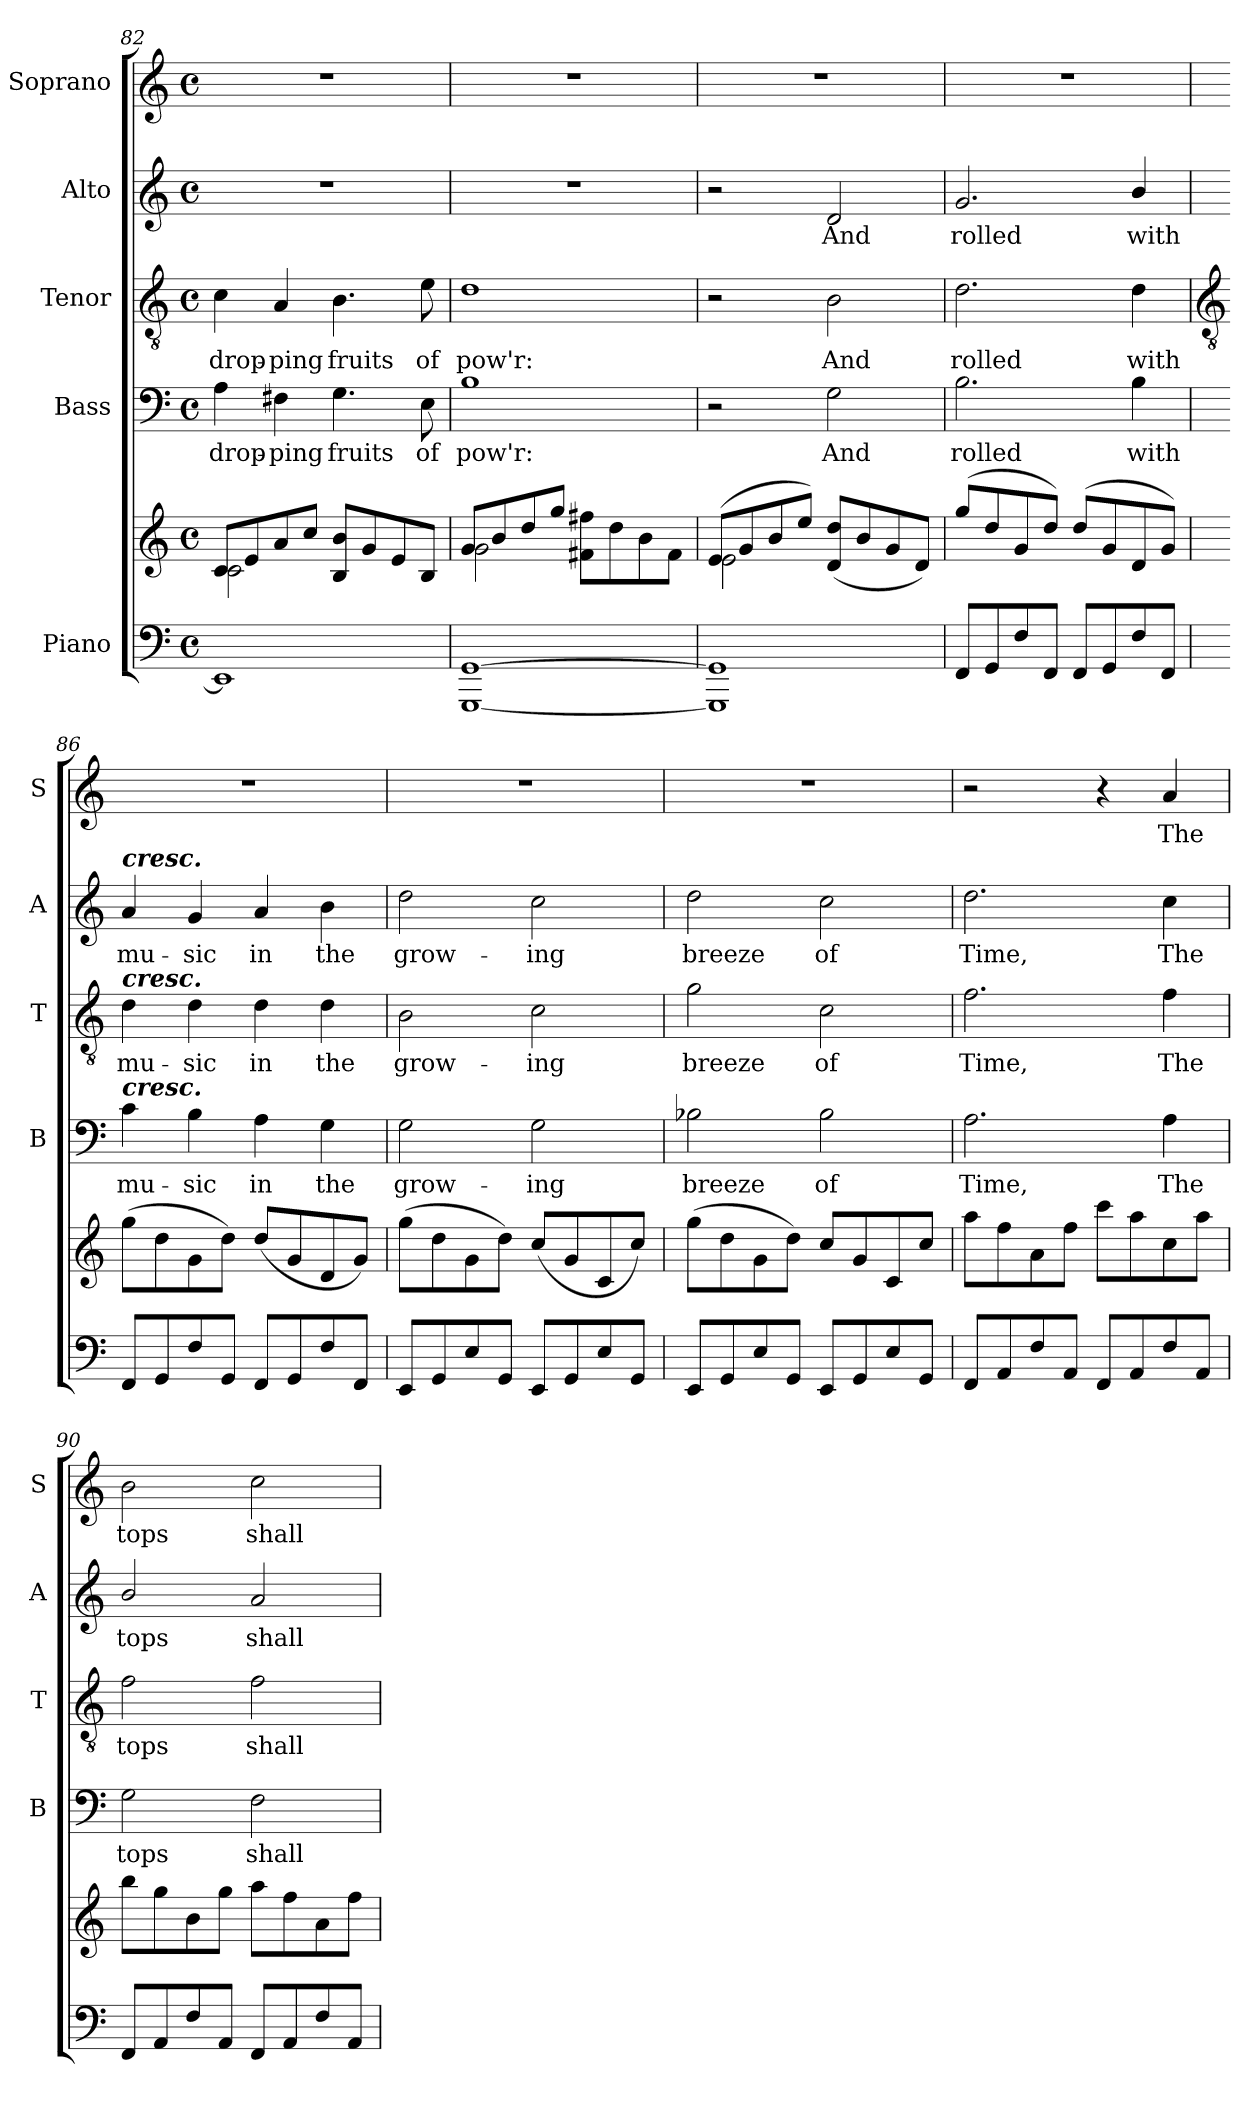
**kern	**kern	**kern	**text	**kern	**text	**kern	**text	**kern	**text
*part5	*part5	*part4	*part4	*part3	*part3	*part2	*part2	*part1	*part1
*staff6	*staff5	*staff4	*staff4	*staff3	*staff3	*staff2	*staff2	*staff1	*staff1
*I"Piano	*	*I"Bass	*	*I"Tenor	*	*I"Alto	*	*I"Soprano	*
*	*	*I'B	*	*I'T	*	*I'A	*	*I'S	*
*clefF4	*clefG2	*clefF4	*	*clefGv2	*	*clefG2	*	*clefG2	*
*k[]	*k[]	*k[]	*	*k[]	*	*k[]	*	*k[]	*
*C:	*C:	*C:	*	*C:	*	*C:	*	*C:	*
*M4/4	*M4/4	*M4/4	*	*M4/4	*	*M4/4	*	*M4/4	*
*met(c)	*met(c)	*met(c)	*	*met(c)	*	*met(c)	*	*met(c)	*
=82	=82	=82	=82	=82	=82	=82	=82	=82	=82
*	*^	*	*	*	*	*	*	*	*
!	!	!	!	!LO:LY:b	!	!LO:LY:b	!	!	!	!
1EE]	8cL	2c\	4A	drop-	4c	drop-	1r	.	1r	.
.	8e	.	.	.	.	.	.	.	.	.
!	!	!	!	!LO:LY:b	!	!LO:LY:b	!	!	!	!
.	8a	.	4F#X	-ping	4A	-ping	.	.	.	.
.	8ccJ	.	.	.	.	.	.	.	.	.
!	!	!	!	!LO:LY:b	!	!LO:LY:b	!	!	!	!
.	8B 8bL	2ryy	4.G	fruits	4.B	fruits	.	.	.	.
.	8g	.	.	.	.	.	.	.	.	.
.	8e	.	.	.	.	.	.	.	.	.
!	!	!	!	!LO:LY:b	!	!LO:LY:b	!	!	!	!
.	8BJ	.	8E	of	8e	of	.	.	.	.
=83	=83	=83	=83	=83	=83	=83	=83	=83	=83	=83
!	!	!	!	!LO:LY:b	!	!LO:LY:b	!	!	!	!
[1GGG [1GG	8g/L	2g\	1B	pow'r:	1d	pow'r:	1r	.	1r	.
.	8b/	.	.	.	.	.	.	.	.	.
.	8dd/	.	.	.	.	.	.	.	.	.
.	8gg/J	.	.	.	.	.	.	.	.	.
.	8f#X 8ff#XL	2ryy	.	.	.	.	.	.	.	.
.	8dd	.	.	.	.	.	.	.	.	.
.	8b	.	.	.	.	.	.	.	.	.
.	8f#J	.	.	.	.	.	.	.	.	.
=84	=84	=84	=84	=84	=84	=84	=84	=84	=84	=84
1GGG] 1GG]	(<8eL	2e\	2r	.	2r	.	2r	.	1r	.
.	8g	.	.	.	.	.	.	.	.	.
.	8b	.	.	.	.	.	.	.	.	.
.	8eeJ)	.	.	.	.	.	.	.	.	.
!	!	!	!	!LO:LY:b	!	!LO:LY:b	!	!LO:LY:b	!	!
.	(<8d 8ddL	2ryy	2G	And	2B	And	2d	And	.	.
.	8b	.	.	.	.	.	.	.	.	.
.	8g	.	.	.	.	.	.	.	.	.
.	8dJ)	.	.	.	.	.	.	.	.	.
=85	=85	=85	=85	=85	=85	=85	=85	=85	=85	=85
!	!	!	!	!LO:LY:b	!	!LO:LY:b	!	!LO:LY:b	!	!
8FFL	(>8ggL	1ryy	2.B	rolled	2.d	rolled	2.g	rolled	1r	.
8GG	8dd	.	.	.	.	.	.	.	.	.
8F	8g	.	.	.	.	.	.	.	.	.
8FFJ	8ddJ)	.	.	.	.	.	.	.	.	.
8FFL	(<8ddL	.	.	.	.	.	.	.	.	.
8GG	8g	.	.	.	.	.	.	.	.	.
!	!	!	!	!LO:LY:b	!	!LO:LY:b	!	!LO:LY:b	!	!
8F	8d	.	4B	with	4d	with	4b/	with	.	.
8FFJ	8gJ)	.	.	.	.	.	.	.	.	.
*	*v	*v	*	*	*	*	*	*	*	*
!!LO:LB:g=z
=86	=86	=86	=86	=86	=86	=86	=86	=86	=86
*	*	*	*	*clefGv2	*	*	*	*	*
!	!	!	!	!	!	!LO:TX:a:Bi:t=cresc.	!	!	!
!	!	!	!	!LO:TX:a:Bi:t=cresc.	!	!	!	!	!
!	!	!LO:TX:a:Bi:t=cresc.	!	!	!	!	!	!	!
!	!	!	!LO:LY:b	!	!LO:LY:b	!	!LO:LY:b	!	!
8FFL	(>8ggL	4c	mu-	4d	mu-	4a	mu-	1r	.
8GG	8dd	.	.	.	.	.	.	.	.
!	!	!	!LO:LY:b	!	!LO:LY:b	!	!LO:LY:b	!	!
8F	8g	4B	-sic	4d	-sic	4g	-sic	.	.
8GGJ	8ddJ)	.	.	.	.	.	.	.	.
!	!	!	!LO:LY:b	!	!LO:LY:b	!	!LO:LY:b	!	!
8FFL	(<8ddL	4A	in	4d	in	4a	in	.	.
8GG	8g	.	.	.	.	.	.	.	.
!	!	!	!LO:LY:b	!	!LO:LY:b	!	!LO:LY:b	!	!
8F	8d	4G	the	4d	the	4b	the	.	.
8FFJ	8gJ)	.	.	.	.	.	.	.	.
=87	=87	=87	=87	=87	=87	=87	=87	=87	=87
!	!	!	!LO:LY:b	!	!LO:LY:b	!	!LO:LY:b	!	!
8EEL	(>8ggL	2G	grow-	2B	grow-	2dd	grow-	1r	.
8GG	8dd	.	.	.	.	.	.	.	.
8E	8g	.	.	.	.	.	.	.	.
8GGJ	8ddJ)	.	.	.	.	.	.	.	.
!	!	!	!LO:LY:b	!	!LO:LY:b	!	!LO:LY:b	!	!
8EEL	(<8ccL	2G	-ing	2c	-ing	2cc	-ing	.	.
8GG	8g	.	.	.	.	.	.	.	.
8E	8c	.	.	.	.	.	.	.	.
8GGJ	8ccJ)	.	.	.	.	.	.	.	.
=88	=88	=88	=88	=88	=88	=88	=88	=88	=88
!	!	!	!LO:LY:b	!	!LO:LY:b	!	!LO:LY:b	!	!
8EEL	(>8ggL	2B-X	breeze	2g	breeze	2dd	breeze	1r	.
8GG	8dd	.	.	.	.	.	.	.	.
8E	8g	.	.	.	.	.	.	.	.
8GGJ	8ddJ)	.	.	.	.	.	.	.	.
!	!	!	!LO:LY:b	!	!LO:LY:b	!	!LO:LY:b	!	!
8EEL	8ccL	2B-	of	2c	of	2cc	of	.	.
8GG	8g	.	.	.	.	.	.	.	.
8E	8c	.	.	.	.	.	.	.	.
8GGJ	8ccJ	.	.	.	.	.	.	.	.
=89	=89	=89	=89	=89	=89	=89	=89	=89	=89
!	!	!	!LO:LY:b	!	!LO:LY:b	!	!LO:LY:b	!	!
8FFL	8aaL	2.A	Time,	2.f	Time,	2.dd	Time,	2r	.
8AA	8ff	.	.	.	.	.	.	.	.
8F	8a	.	.	.	.	.	.	.	.
8AAJ	8ffJ	.	.	.	.	.	.	.	.
8FFL	8cccL	.	.	.	.	.	.	4r	.
8AA	8aa	.	.	.	.	.	.	.	.
!	!	!	!LO:LY:b	!	!LO:LY:b	!	!LO:LY:b	!	!LO:LY:b
8F	8cc	4A	The	4f	The	4cc	The	4a	The
8AAJ	8aaJ	.	.	.	.	.	.	.	.
=90	=90	=90	=90	=90	=90	=90	=90	=90	=90
!	!	!	!LO:LY:b	!	!LO:LY:b	!	!LO:LY:b	!	!LO:LY:b
8FFL	8bbL	2G	tops	2f	tops	2b/	tops	2b	tops
8AA	8gg	.	.	.	.	.	.	.	.
8F	8b	.	.	.	.	.	.	.	.
8AAJ	8ggJ	.	.	.	.	.	.	.	.
!	!	!	!LO:LY:b	!	!LO:LY:b	!	!LO:LY:b	!	!LO:LY:b
8FFL	8aaL	2F	shall	2f	shall	2a	shall	2cc	shall
8AA	8ff	.	.	.	.	.	.	.	.
8F	8a	.	.	.	.	.	.	.	.
8AAJ	8ffJ	.	.	.	.	.	.	.	.
=	=	=	=	=	=	=	=	=	=
*-	*-	*-	*-	*-	*-	*-	*-	*-	*-
